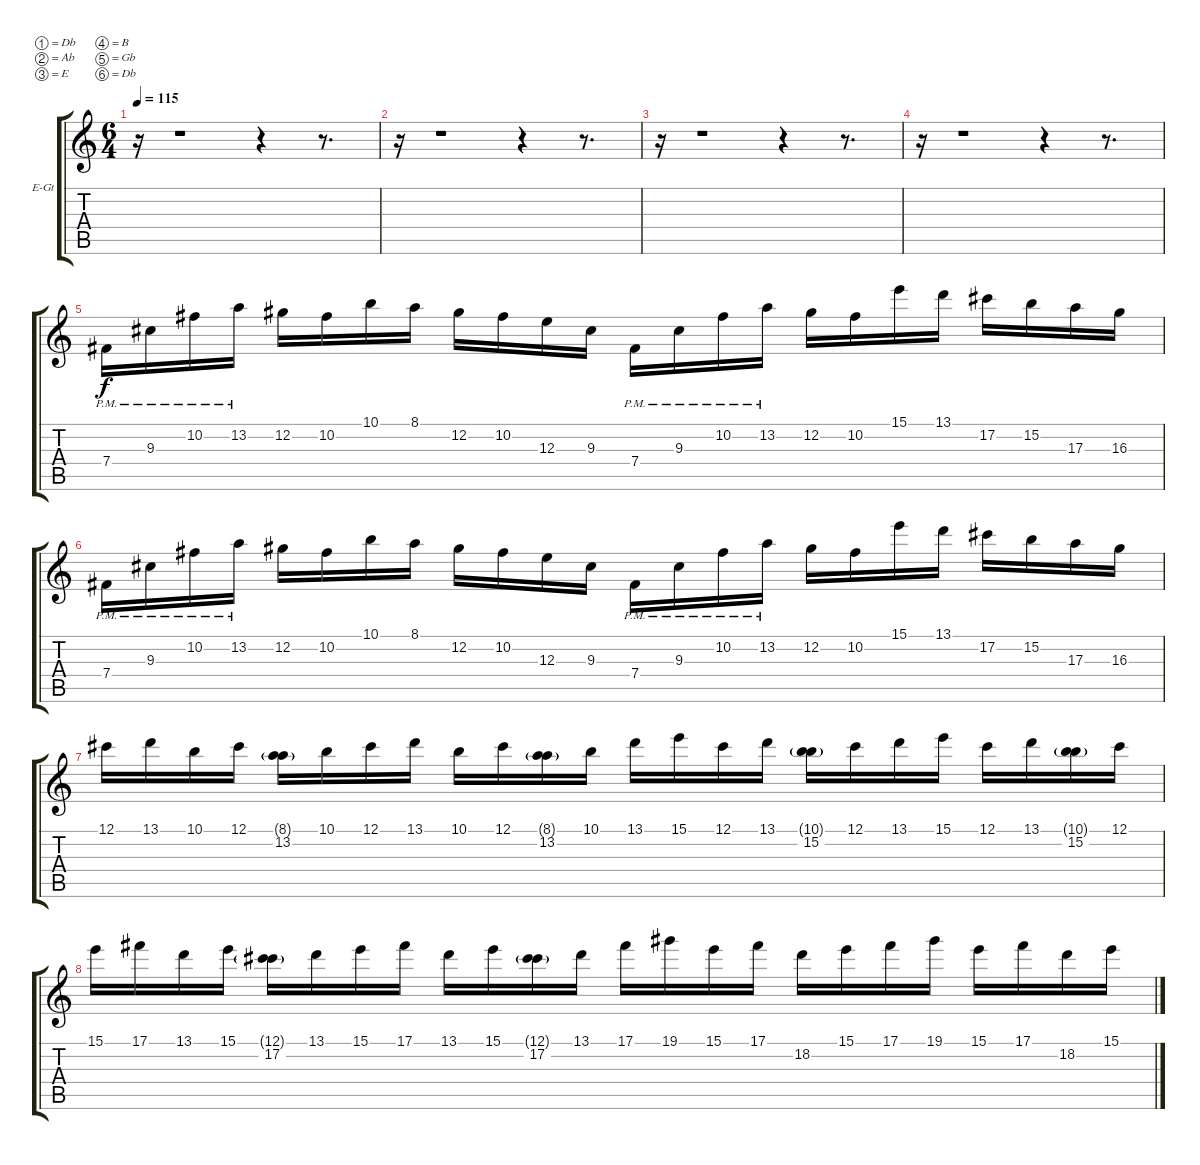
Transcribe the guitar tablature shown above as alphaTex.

\bracketExtendMode groupsimilarinstruments
\firstSystemTrackNameOrientation horizontal
\otherSystemsTrackNameOrientation horizontal
\track ("Robb Flynn (Lead)" "E-Gt") {instrument overdrivenguitar}
\staff {score tabs}
\tuning (Db4 Ab3 E3 B2 Gb2 Db2)
\ts (6 4)
\tempo 115
\clef g2
\ks c
r.16{dy f} r.1 r.4 r.8{d} |
r.16 r.1 r.4 r.8{d} |
r.16 r.1 r.4 r.8{d} |
r.16 r.1 r.4 r.8{d} |
7.4{pm}.16 9.3{pm}.16 10.2{pm}.16 13.2{pm}.16 12.2.16 10.2.16 10.1.16 8.1.16 12.2.16 10.2.16 12.3.16 9.3.16 7.4{pm}.16 9.3{pm}.16 10.2{pm}.16 13.2{pm}.16 12.2.16 10.2.16 15.1.16 13.1.16 17.2.16 15.2.16 17.3.16 16.3.16 |
7.4{pm}.16 9.3{pm}.16 10.2{pm}.16 13.2{pm}.16 12.2.16 10.2.16 10.1.16 8.1.16 12.2.16 10.2.16 12.3.16 9.3.16 7.4{pm}.16 9.3{pm}.16 10.2{pm}.16 13.2{pm}.16 12.2.16 10.2.16 15.1.16 13.1.16 17.2.16 15.2.16 17.3.16 16.3.16 |
12.1.16 13.1.16 10.1.16 12.1.16 (13.2 8.1{g}).16 10.1.16 12.1.16 13.1.16 10.1.16 12.1.16 (13.2 8.1{g}).16 10.1.16 13.1.16 15.1.16 12.1.16 13.1.16 (15.2 10.1{g}).16 12.1.16 13.1.16 15.1.16 12.1.16 13.1.16 (15.2 10.1{g}).16 12.1.16 |
15.1.16 17.1.16 13.1.16 15.1.16 (12.1{g} 17.2).16 13.1.16 15.1.16 17.1.16 13.1.16 15.1.16 (12.1{g} 17.2).16 13.1.16 17.1.16 19.1.16 15.1.16 17.1.16 18.2.16 15.1.16 17.1.16 19.1.16 15.1.16 17.1.16 18.2.16 15.1.16
